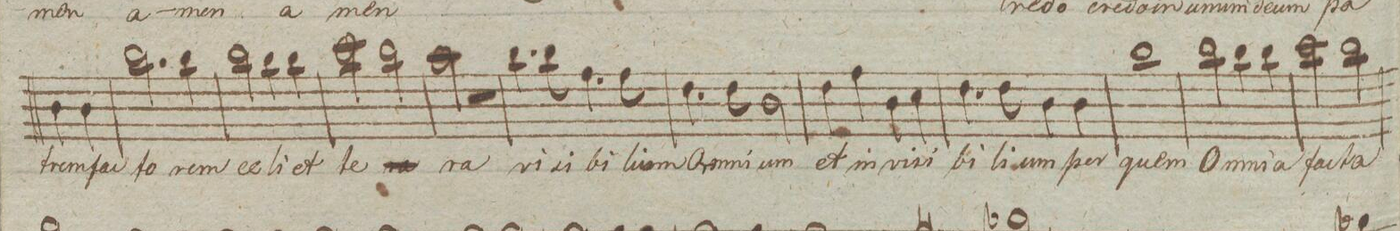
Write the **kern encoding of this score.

**kern	**text	**dynam
*I"Alto.	*	*
*clefC3	*	*
*k[]	*	*
*met(c|)	*	*
*M4/4	*	*
4c\	-rem	.
4c\	fac-	.
=9	=9	=9
2.cc\	-to-	.
4cc\	-rem	.
=10	=10	=10
2cc\	ce-	.
4cc\	-li	.
4cc\	et	.
=11	=11	=11
2dd\	te-	.
2cc\	-[[ra]]-	.
=12	=12	=12
2b\	-ra	.
2r	.	.
=13	=13	=13
4.cc\	vi-	.
8cc\	-si-	.
4.g\	-bi-	.
8g\	-lium	.
=14	=14	=14
4.e\	Om-	.
8e\	-ni-	.
2c\	-um	.
=15	=15	=15
4e\	et	.
4g\	in-	.
4c\	-vi-	.
4d\	-si-	.
=16	=16	=16
4.e\	-bi-	.
8e\	-li-	.
4c\	-um	.
4c\	per	.
=17	=17	=17
1cc\	quem	.
=18	=18	=18
2cc\	O-	.
4cc\	-mni-	.
4cc\	-a	.
=19	=19	=19
2dd\	fac-	.
2cc\	-ta	.
=20	=20	=20
*-	*-	*-
